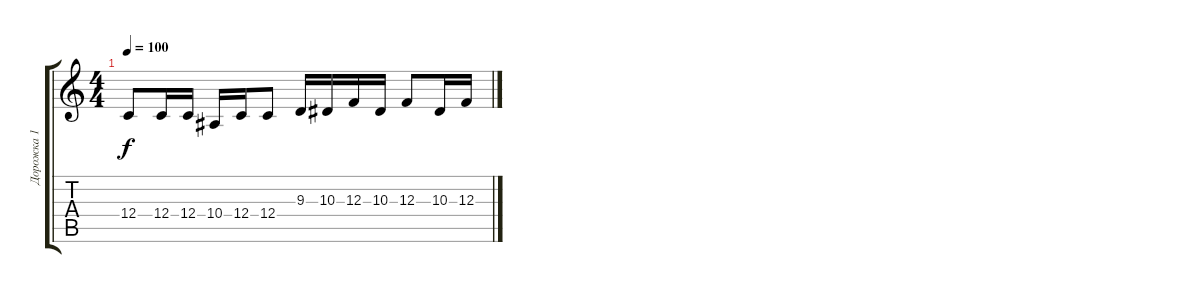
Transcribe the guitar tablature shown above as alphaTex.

\track ("Дорожка 1" "Дорожка 1") {instrument cello}
\staff {score tabs}
\tuning (D4 A3 F3 C3 G2 C2) {hide}
\ts (4 4)
\tempo 100
\clef g2
\ks c
12.4.8{dy f} 12.4.16 12.4.16 10.4.16 12.4.16 12.4.8 9.3.16 10.3.16 12.3.16 10.3.16 12.3.8 10.3.16 12.3.16
